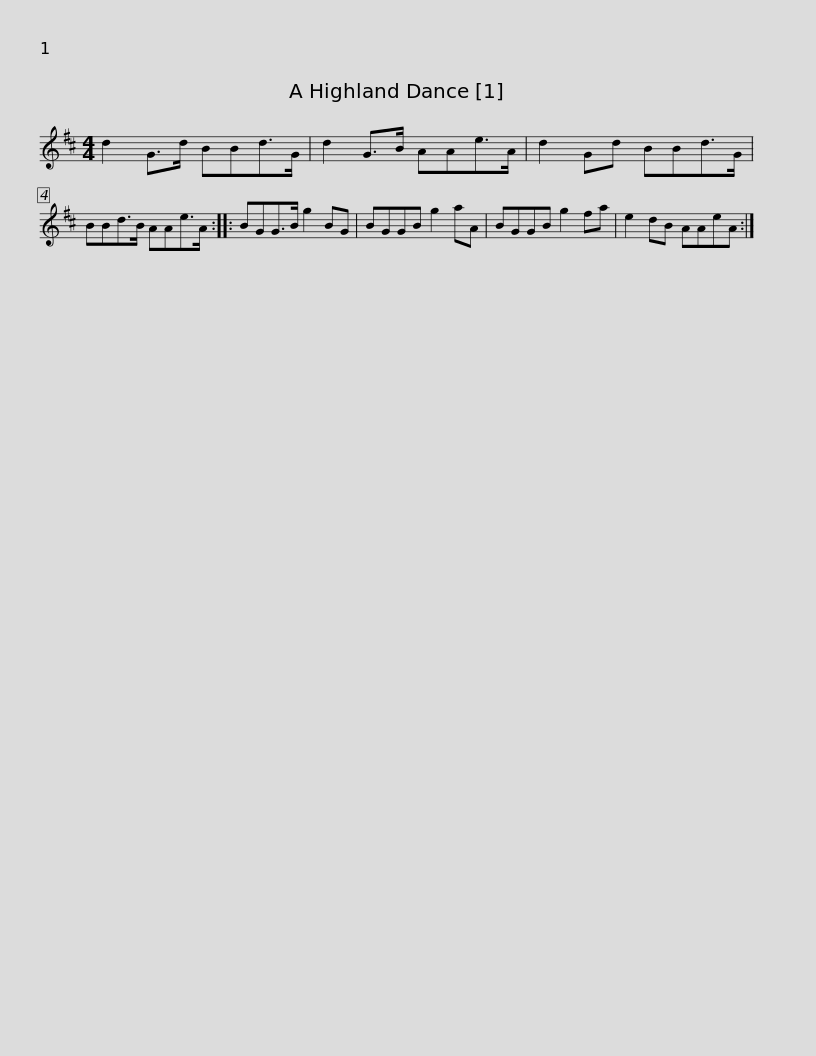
X:1
L:1/8
M:4/4
I:linebreak $
K:D
V:1 treble
V:1
 d2 G>d BBd>G | d2 G>B AAe>A | d2 Gd BBd>G | BBd>B AAe>A :: BGG>B g2 BG |$ %5
 BGGB g2 aA | BGGB g2 fa | e2 dB AAeA :| %8
